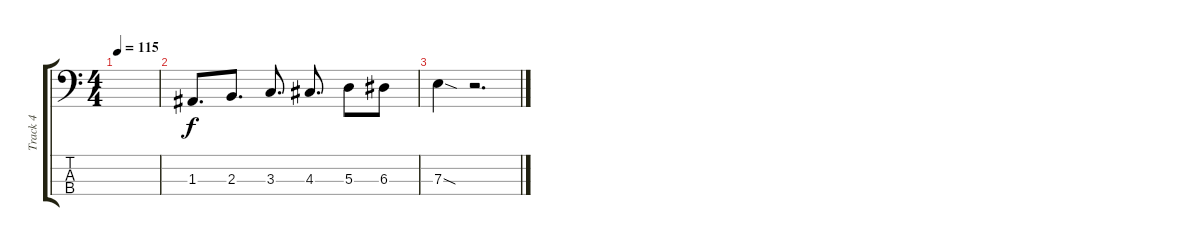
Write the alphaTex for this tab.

\track ("Track 4" "Track 4") {instrument electricbassfinger}
\staff {score tabs}
\tuning (G2 D2 A1 E1) {hide}
\ts (4 4)
\tempo 115
\clef f4
\ks c
|
1.3.8{d} 2.3.8{d} 3.3.8{d} 4.3.8{d} 5.3.8 6.3.8 |
7.3{sod}.4 r.2{d}
